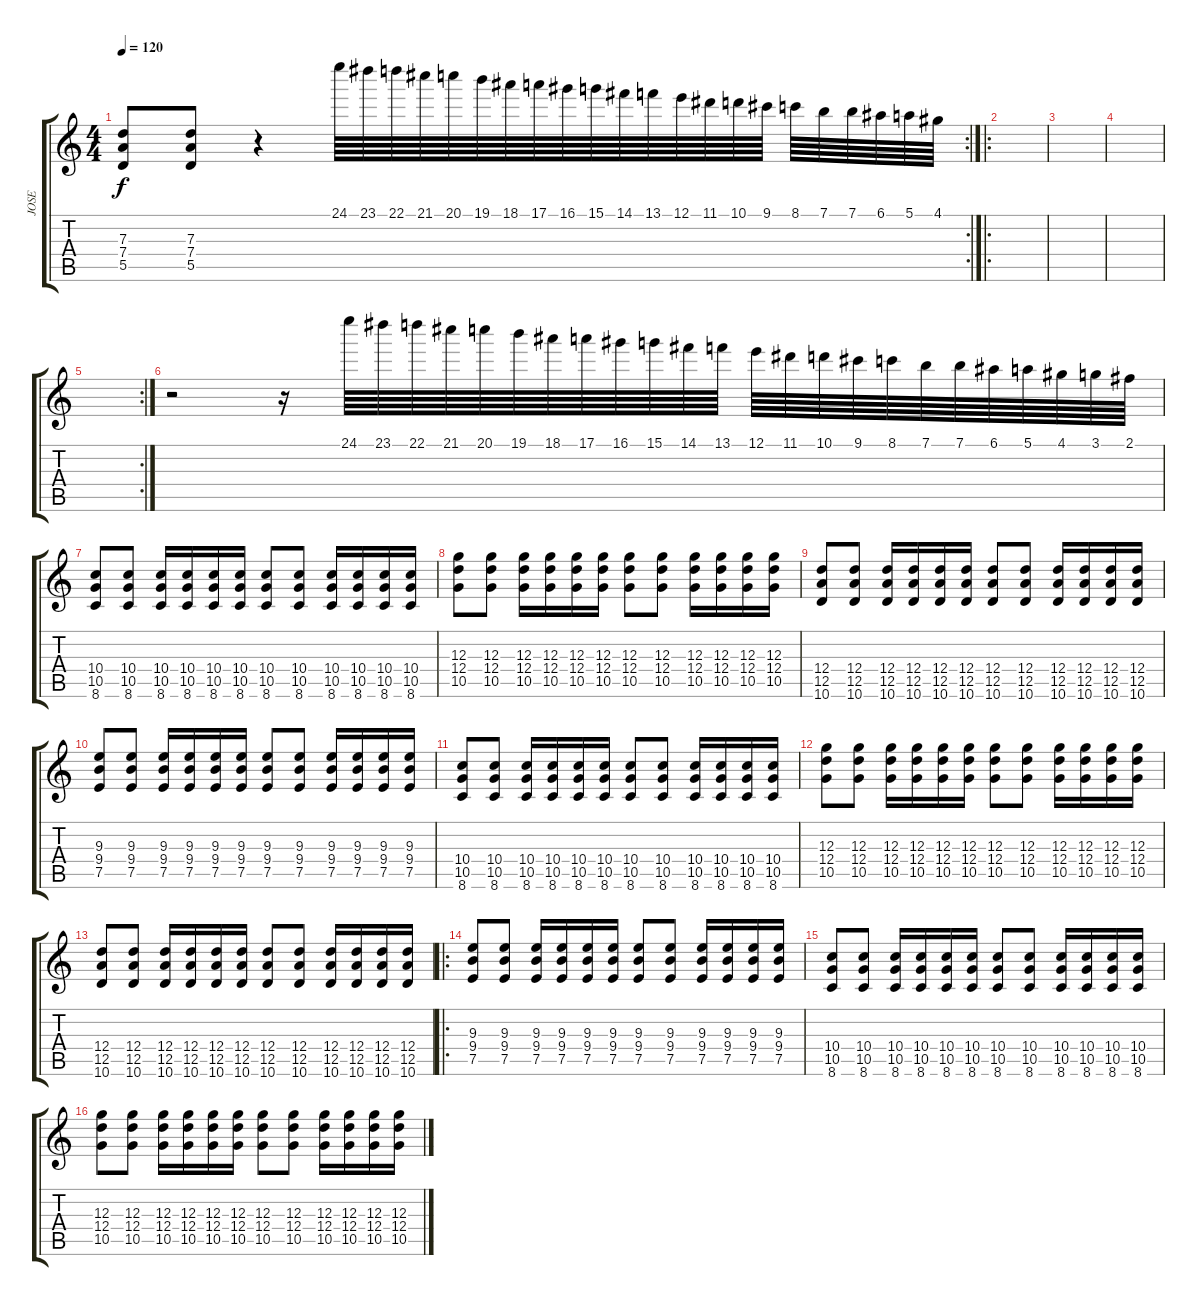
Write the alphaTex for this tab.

\track ("JOSE" "JOSE") {instrument distortionguitar}
\staff {score tabs}
\tuning (E4 B3 G3 D3 A2 E2) {hide}
\rc 2
\ts (4 4)
\tempo 120
\clef g2
\ks c
(7.3 7.4 5.5).8{dy f} (7.3 7.4 5.5).8 r.4 24.1.64 23.1.64 22.1.64 21.1.64 20.1.64 19.1.64 18.1.64 17.1.64 16.1.64 15.1.64 14.1.64 13.1.64 12.1.64 11.1.64 10.1.64 9.1.64 8.1.64 7.1.64 7.1.64 6.1.64 5.1.64 4.1.64 |
\ro
|
|
|
\rc 2
|
r.2 r.16 24.1.64 23.1.64 22.1.64 21.1.64 20.1.64 19.1.64 18.1.64 17.1.64 16.1.64 15.1.64 14.1.64 13.1.64 12.1.64 11.1.64 10.1.64 9.1.64 8.1.64 7.1.64 7.1.64 6.1.64 5.1.64 4.1.64 3.1.64 2.1.64 |
(10.4 10.5 8.6).8 (10.4 10.5 8.6).8 (10.4 10.5 8.6).16 (10.4 10.5 8.6).16 (10.4 10.5 8.6).16 (10.4 10.5 8.6).16 (10.4 10.5 8.6).8 (10.4 10.5 8.6).8 (10.4 10.5 8.6).16 (10.4 10.5 8.6).16 (10.4 10.5 8.6).16 (10.4 10.5 8.6).16 |
(12.3 12.4 10.5).8 (12.3 12.4 10.5).8 (12.3 12.4 10.5).16 (12.3 12.4 10.5).16 (12.3 12.4 10.5).16 (12.3 12.4 10.5).16 (12.3 12.4 10.5).8 (12.3 12.4 10.5).8 (12.3 12.4 10.5).16 (12.3 12.4 10.5).16 (12.3 12.4 10.5).16 (12.3 12.4 10.5).16 |
(12.4 12.5 10.6).8 (12.4 12.5 10.6).8 (12.4 12.5 10.6).16 (12.4 12.5 10.6).16 (12.4 12.5 10.6).16 (12.4 12.5 10.6).16 (12.4 12.5 10.6).8 (12.4 12.5 10.6).8 (12.4 12.5 10.6).16 (12.4 12.5 10.6).16 (12.4 12.5 10.6).16 (12.4 12.5 10.6).16 |
(9.3 9.4 7.5).8 (9.3 9.4 7.5).8 (9.3 9.4 7.5).16 (9.3 9.4 7.5).16 (9.3 9.4 7.5).16 (9.3 9.4 7.5).16 (9.3 9.4 7.5).8 (9.3 9.4 7.5).8 (9.3 9.4 7.5).16 (9.3 9.4 7.5).16 (9.3 9.4 7.5).16 (9.3 9.4 7.5).16 |
(10.4 10.5 8.6).8 (10.4 10.5 8.6).8 (10.4 10.5 8.6).16 (10.4 10.5 8.6).16 (10.4 10.5 8.6).16 (10.4 10.5 8.6).16 (10.4 10.5 8.6).8 (10.4 10.5 8.6).8 (10.4 10.5 8.6).16 (10.4 10.5 8.6).16 (10.4 10.5 8.6).16 (10.4 10.5 8.6).16 |
(12.3 12.4 10.5).8 (12.3 12.4 10.5).8 (12.3 12.4 10.5).16 (12.3 12.4 10.5).16 (12.3 12.4 10.5).16 (12.3 12.4 10.5).16 (12.3 12.4 10.5).8 (12.3 12.4 10.5).8 (12.3 12.4 10.5).16 (12.3 12.4 10.5).16 (12.3 12.4 10.5).16 (12.3 12.4 10.5).16 |
(12.4 12.5 10.6).8 (12.4 12.5 10.6).8 (12.4 12.5 10.6).16 (12.4 12.5 10.6).16 (12.4 12.5 10.6).16 (12.4 12.5 10.6).16 (12.4 12.5 10.6).8 (12.4 12.5 10.6).8 (12.4 12.5 10.6).16 (12.4 12.5 10.6).16 (12.4 12.5 10.6).16 (12.4 12.5 10.6).16 |
\ro
(9.3 9.4 7.5).8 (9.3 9.4 7.5).8 (9.3 9.4 7.5).16 (9.3 9.4 7.5).16 (9.3 9.4 7.5).16 (9.3 9.4 7.5).16 (9.3 9.4 7.5).8 (9.3 9.4 7.5).8 (9.3 9.4 7.5).16 (9.3 9.4 7.5).16 (9.3 9.4 7.5).16 (9.3 9.4 7.5).16 |
(10.4 10.5 8.6).8 (10.4 10.5 8.6).8 (10.4 10.5 8.6).16 (10.4 10.5 8.6).16 (10.4 10.5 8.6).16 (10.4 10.5 8.6).16 (10.4 10.5 8.6).8 (10.4 10.5 8.6).8 (10.4 10.5 8.6).16 (10.4 10.5 8.6).16 (10.4 10.5 8.6).16 (10.4 10.5 8.6).16 |
(12.3 12.4 10.5).8 (12.3 12.4 10.5).8 (12.3 12.4 10.5).16 (12.3 12.4 10.5).16 (12.3 12.4 10.5).16 (12.3 12.4 10.5).16 (12.3 12.4 10.5).8 (12.3 12.4 10.5).8 (12.3 12.4 10.5).16 (12.3 12.4 10.5).16 (12.3 12.4 10.5).16 (12.3 12.4 10.5).16
